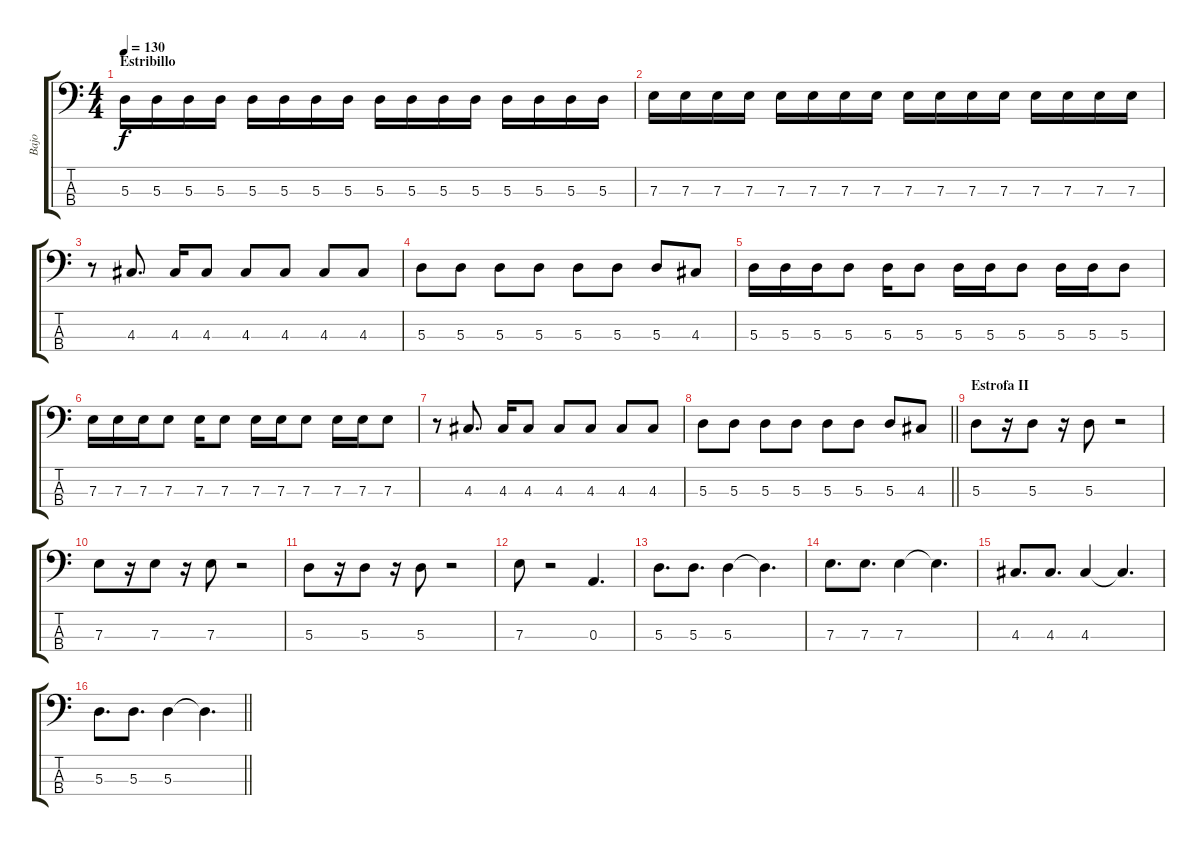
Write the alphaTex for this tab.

\track ("Bajo" "Bajo") {instrument electricbassfinger}
\staff {score tabs}
\tuning (G2 D2 A1 E1) {hide}
\ts (4 4)
\section ("" "Estribillo")
\tempo 130
\clef f4
\ks c
5.3.16{dy f} 5.3.16 5.3.16 5.3.16 5.3.16 5.3.16 5.3.16 5.3.16 5.3.16 5.3.16 5.3.16 5.3.16 5.3.16 5.3.16 5.3.16 5.3.16 |
7.3.16 7.3.16 7.3.16 7.3.16 7.3.16 7.3.16 7.3.16 7.3.16 7.3.16 7.3.16 7.3.16 7.3.16 7.3.16 7.3.16 7.3.16 7.3.16 |
r.8 4.3.8{d} 4.3.16 4.3.8 4.3.8 4.3.8 4.3.8 4.3.8 |
5.3.8 5.3.8 5.3.8 5.3.8 5.3.8 5.3.8 5.3.8 4.3.8 |
5.3.16 5.3.16 5.3.16 5.3.8 5.3.16 5.3.8 5.3.16 5.3.16 5.3.8 5.3.16 5.3.16 5.3.8 |
7.3.16 7.3.16 7.3.16 7.3.8 7.3.16 7.3.8 7.3.16 7.3.16 7.3.8 7.3.16 7.3.16 7.3.8 |
r.8 4.3.8{d} 4.3.16 4.3.8 4.3.8 4.3.8 4.3.8 4.3.8 |
\barLineRight lightlight
5.3.8 5.3.8 5.3.8 5.3.8 5.3.8 5.3.8 5.3.8 4.3.8 |
\section ("" "Estrofa II")
5.3.8 r.16 5.3.8 r.16 5.3.8 r.2 |
7.3.8 r.16 7.3.8 r.16 7.3.8 r.2 |
5.3.8 r.16 5.3.8 r.16 5.3.8 r.2 |
7.3.8 r.2 0.3.4{d} |
5.3.8{d} 5.3.8{d} 5.3.4 5.3{t}.4{d} |
7.3.8{d} 7.3.8{d} 7.3.4 7.3{t}.4{d} |
4.3.8{d} 4.3.8{d} 4.3.4 4.3{t}.4{d} |
\barLineRight lightlight
5.3.8{d} 5.3.8{d} 5.3.4 5.3{t}.4{d}
